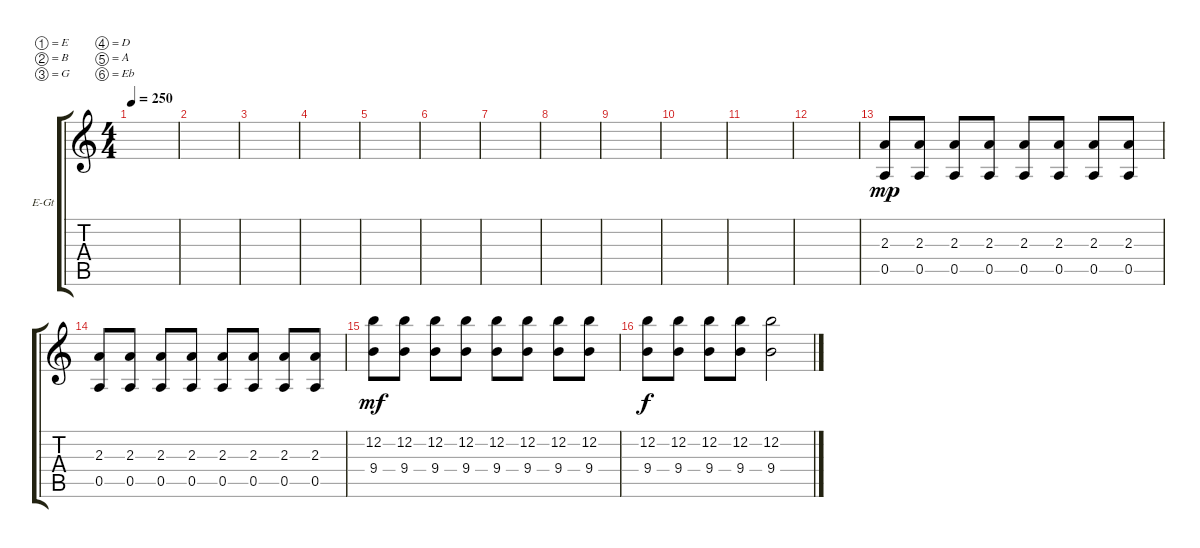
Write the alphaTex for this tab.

\defaultSystemsLayout 4
\bracketExtendMode groupsimilarinstruments
\firstSystemTrackNameOrientation horizontal
\otherSystemsTrackNameOrientation horizontal
\track ("Ниже в пол" "E-Gt") {instrument distortionguitar}
\staff {score tabs}
\tuning (E4 B3 G3 D3 A2 Eb2)
\ts (4 4)
\tempo 250
\clef g2
\ks c
|
|
|
|
|
|
|
|
|
|
|
|
(0.5 2.3).8{dy mp} (2.3 0.5).8 (2.3 0.5).8 (2.3 0.5).8 (2.3 0.5).8 (2.3 0.5).8 (2.3 0.5).8 (2.3 0.5).8 |
(2.3 0.5).8 (2.3 0.5).8 (2.3 0.5).8 (2.3 0.5).8 (2.3 0.5).8 (2.3 0.5).8 (2.3 0.5).8 (2.3 0.5).8 |
(9.4 12.2).8{dy mf} (9.4 12.2).8 (9.4 12.2).8 (9.4 12.2).8 (9.4 12.2).8 (9.4 12.2).8 (9.4 12.2).8 (9.4 12.2).8 |
(9.4 12.2).8{dy f} (9.4 12.2).8 (9.4 12.2).8 (9.4 12.2).8 (9.4 12.2).2
